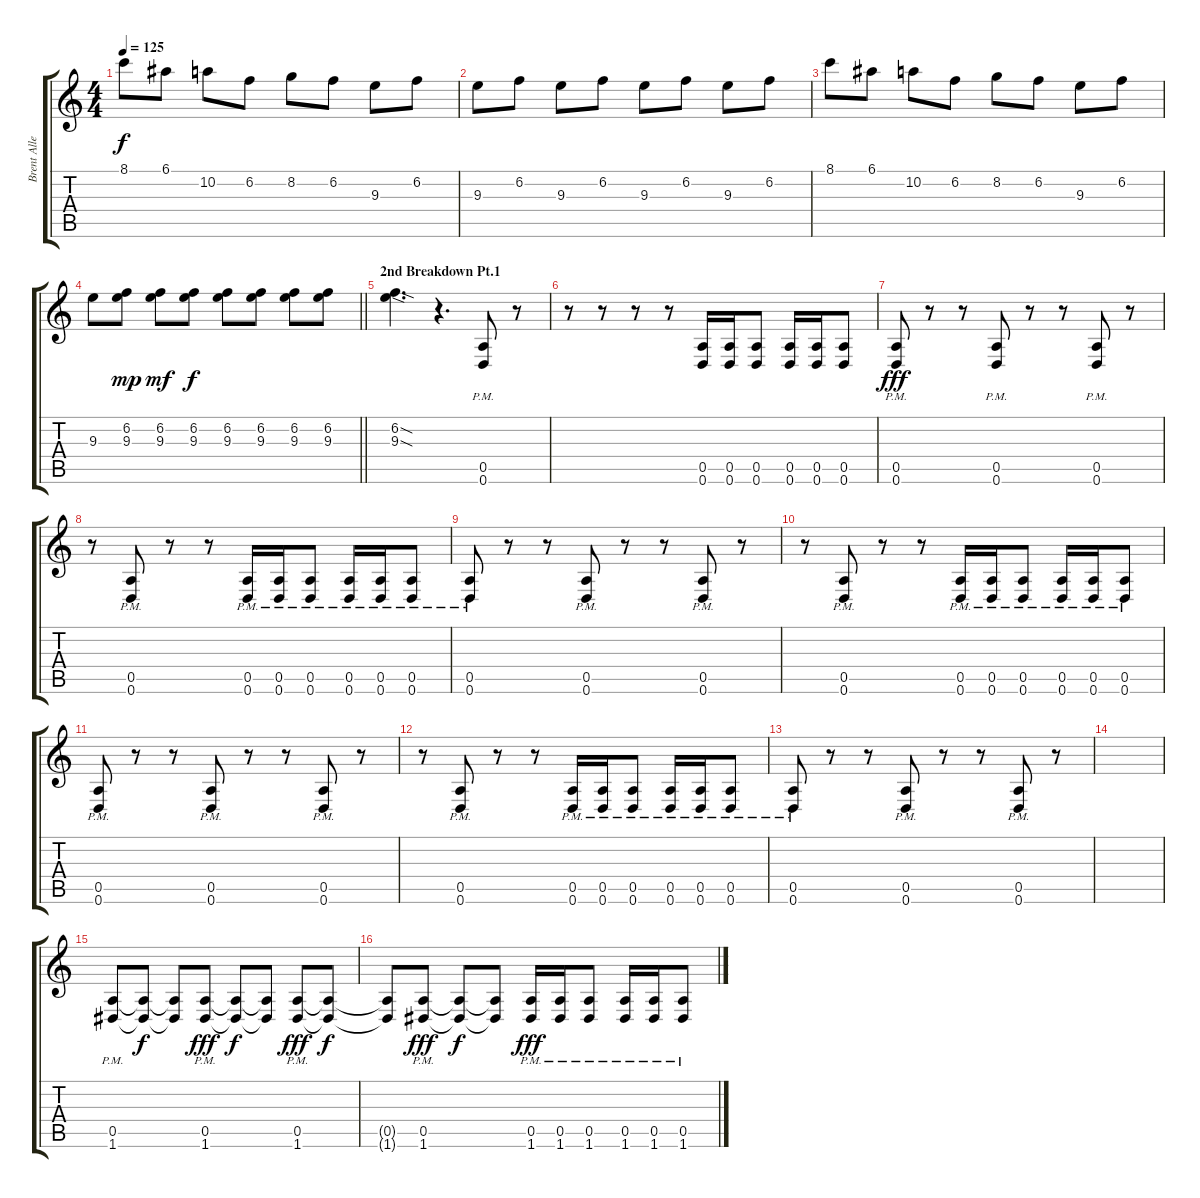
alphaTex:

\track ("Brent Allen" "Brent Alle") {instrument distortionguitar}
\staff {score tabs}
\tuning (E4 B3 G3 D3 A2 D2) {hide}
\ts (4 4)
\tempo 125
\clef g2
\ks c
8.1.8{dy f} 6.1.8 10.2.8 6.2.8 8.2.8 6.2.8 9.3.8 6.2.8 |
9.3.8 6.2.8 9.3.8 6.2.8 9.3.8 6.2.8 9.3.8 6.2.8 |
8.1.8 6.1.8 10.2.8 6.2.8 8.2.8 6.2.8 9.3.8 6.2.8 |
\barLineRight lightlight
9.3.8 (6.2 9.3).8{dy mp} (6.2 9.3).8{dy mf} (6.2 9.3).8{dy f} (6.2 9.3).8 (6.2 9.3).8 (6.2 9.3).8 (6.2 9.3).8 |
\section ("" "2nd Breakdown Pt.1")
(6.2{sod} 9.3{sod}).4{d} r.4{d} (0.5{pm} 0.6{pm}).8 r.8 |
r.8 r.8 r.8 r.8 (0.5 0.6).16 (0.5 0.6).16 (0.5 0.6).8 (0.5 0.6).16 (0.5 0.6).16 (0.5 0.6).8 |
(0.5{pm} 0.6{pm}).8{dy fff} r.8 r.8 (0.5{pm} 0.6{pm}).8 r.8 r.8 (0.5{pm} 0.6{pm}).8 r.8 |
r.8 (0.5{pm} 0.6{pm}).8 r.8 r.8 (0.5{pm} 0.6{pm}).16 (0.5{pm} 0.6{pm}).16 (0.5{pm} 0.6{pm}).8 (0.5{pm} 0.6{pm}).16 (0.5{pm} 0.6{pm}).16 (0.5{pm} 0.6{pm}).8 |
(0.5{pm} 0.6{pm}).8 r.8 r.8 (0.5{pm} 0.6{pm}).8 r.8 r.8 (0.5{pm} 0.6{pm}).8 r.8 |
r.8 (0.5{pm} 0.6{pm}).8 r.8 r.8 (0.5{pm} 0.6{pm}).16 (0.5{pm} 0.6{pm}).16 (0.5{pm} 0.6{pm}).8 (0.5{pm} 0.6{pm}).16 (0.5{pm} 0.6{pm}).16 (0.5{pm} 0.6{pm}).8 |
(0.5{pm} 0.6{pm}).8 r.8 r.8 (0.5{pm} 0.6{pm}).8 r.8 r.8 (0.5{pm} 0.6{pm}).8 r.8 |
r.8 (0.5{pm} 0.6{pm}).8 r.8 r.8 (0.5{pm} 0.6{pm}).16 (0.5{pm} 0.6{pm}).16 (0.5{pm} 0.6{pm}).8 (0.5{pm} 0.6{pm}).16 (0.5{pm} 0.6{pm}).16 (0.5{pm} 0.6{pm}).8 |
(0.5{pm} 0.6{pm}).8 r.8 r.8 (0.5{pm} 0.6{pm}).8 r.8 r.8 (0.5{pm} 0.6{pm}).8 r.8 |
|
(0.5{pm} 1.6{pm}).8 (0.5{t} 1.6{t}).8{dy f} (0.5{t} 1.6{t}).8 (0.5{pm} 1.6{pm}).8{dy fff} (0.5{t} 1.6{t}).8{dy f} (0.5{t} 1.6{t}).8 (0.5{pm} 1.6{pm}).8{dy fff} (0.5{t} 1.6{t}).8{dy f} |
(0.5{t} 1.6{t}).8 (0.5{pm} 1.6{pm}).8{dy fff} (0.5{t} 1.6{t}).8{dy f} (0.5{t} 1.6{t}).8 (0.5{pm} 1.6{pm}).16{dy fff} (0.5{pm} 1.6{pm}).16 (0.5{pm} 1.6{pm}).8 (0.5{pm} 1.6{pm}).16 (0.5{pm} 1.6{pm}).16 (0.5{pm} 1.6{pm}).8
